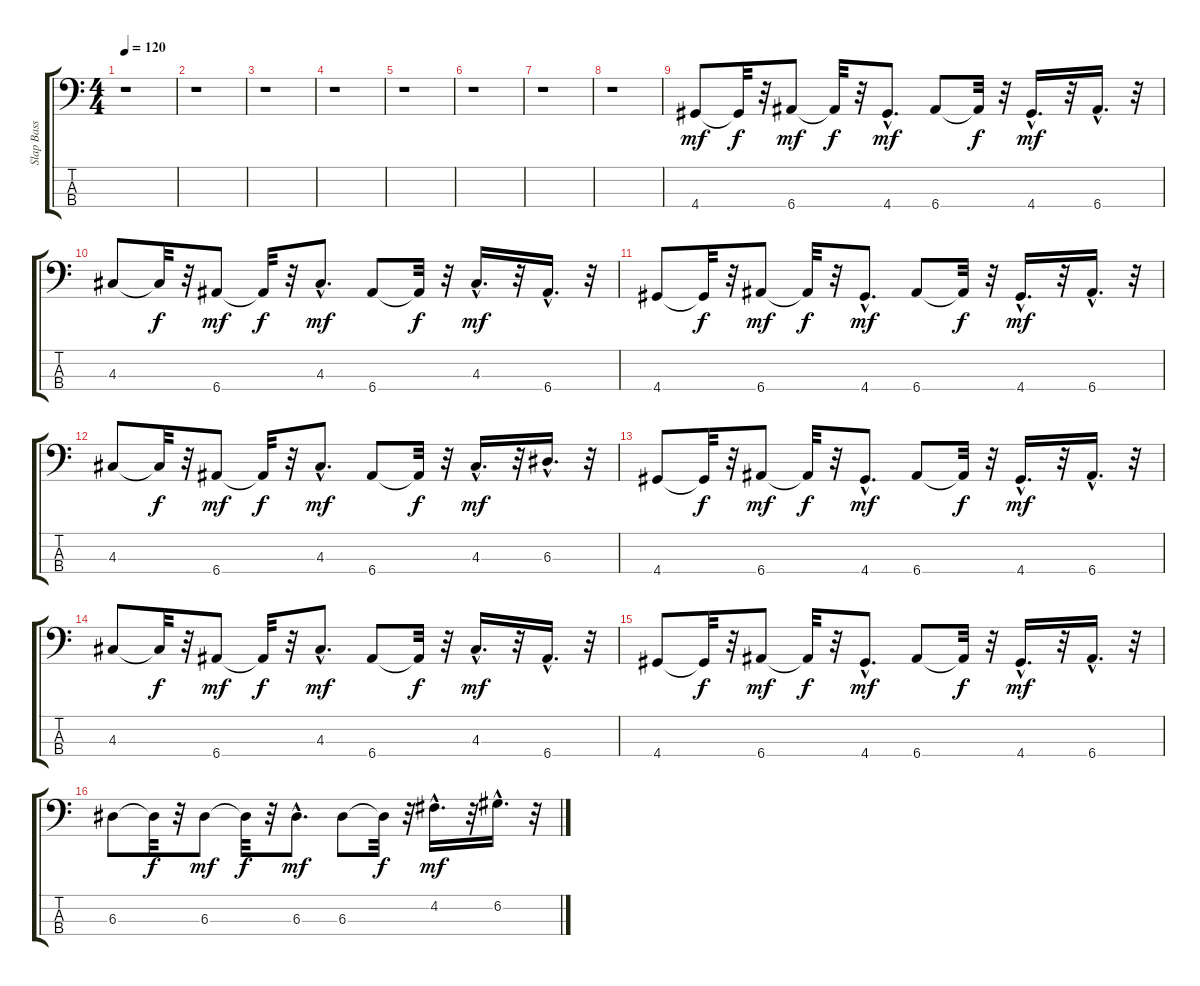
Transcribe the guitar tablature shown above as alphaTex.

\track ("Slap Bass 1" "Slap Bass ") {instrument slapbass1}
\staff {score tabs}
\tuning (G2 D2 A1 E1) {hide}
\ts (4 4)
\tempo 120
\clef f4
\ks c
r.1{dy mf} |
r.1 |
r.1 |
r.1 |
r.1 |
r.1 |
r.1 |
r.1 |
4.4.8 4.4{t}.32{dy f} r.32 6.4.8{dy mf} 6.4{t}.32{dy f} r.32 4.4{hac}.8{d dy mf} 6.4.8 6.4{t}.32{dy f} r.32 4.4{hac}.16{d dy mf} r.32 6.4{hac}.16{d} r.32 |
4.3.8 4.3{t}.32{dy f} r.32 6.4.8{dy mf} 6.4{t}.32{dy f} r.32 4.3{hac}.8{d dy mf} 6.4.8 6.4{t}.32{dy f} r.32 4.3{hac}.16{d dy mf} r.32 6.4{hac}.16{d} r.32 |
4.4.8 4.4{t}.32{dy f} r.32 6.4.8{dy mf} 6.4{t}.32{dy f} r.32 4.4{hac}.8{d dy mf} 6.4.8 6.4{t}.32{dy f} r.32 4.4{hac}.16{d dy mf} r.32 6.4{hac}.16{d} r.32 |
4.3.8 4.3{t}.32{dy f} r.32 6.4.8{dy mf} 6.4{t}.32{dy f} r.32 4.3{hac}.8{d dy mf} 6.4.8 6.4{t}.32{dy f} r.32 4.3{hac}.16{d dy mf} r.32 6.3{hac}.16{d} r.32 |
4.4.8 4.4{t}.32{dy f} r.32 6.4.8{dy mf} 6.4{t}.32{dy f} r.32 4.4{hac}.8{d dy mf} 6.4.8 6.4{t}.32{dy f} r.32 4.4{hac}.16{d dy mf} r.32 6.4{hac}.16{d} r.32 |
4.3.8 4.3{t}.32{dy f} r.32 6.4.8{dy mf} 6.4{t}.32{dy f} r.32 4.3{hac}.8{d dy mf} 6.4.8 6.4{t}.32{dy f} r.32 4.3{hac}.16{d dy mf} r.32 6.4{hac}.16{d} r.32 |
4.4.8 4.4{t}.32{dy f} r.32 6.4.8{dy mf} 6.4{t}.32{dy f} r.32 4.4{hac}.8{d dy mf} 6.4.8 6.4{t}.32{dy f} r.32 4.4{hac}.16{d dy mf} r.32 6.4{hac}.16{d} r.32 |
6.3.8 6.3{t}.32{dy f} r.32 6.3.8{dy mf} 6.3{t}.32{dy f} r.32 6.3{hac}.8{d dy mf} 6.3.8 6.3{t}.32{dy f} r.32 4.2{hac}.16{d dy mf} r.32 6.2{hac}.16{d} r.32
